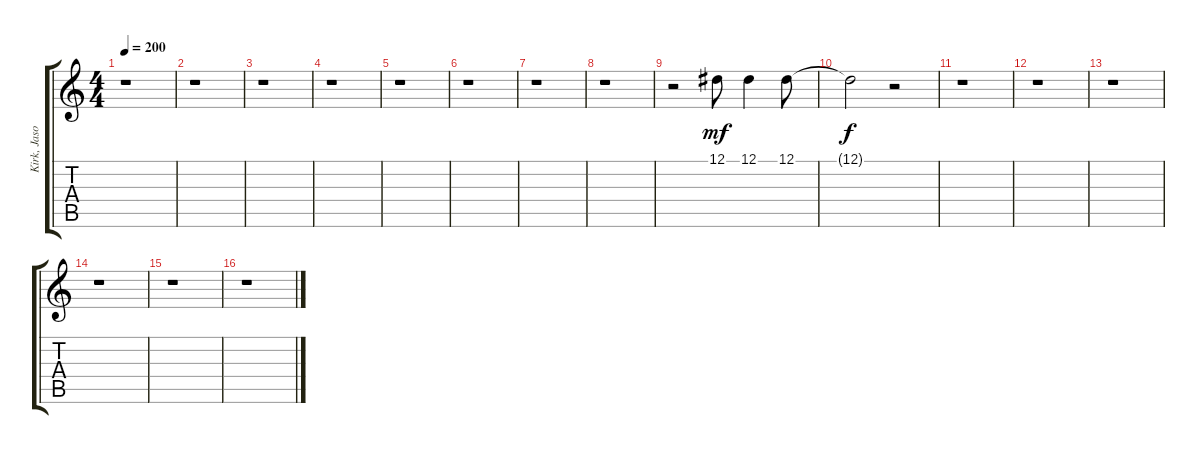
\track ("Kirk, Jason and Lars Vocals" "Kirk, Jaso") {instrument choiraahs}
\staff {score tabs}
\tuning (Eb4 Bb3 Gb3 Db3 Ab2 Eb2) {hide}
\ts (4 4)
\tempo 200
\clef g2
\ks c
r.1{dy mf} |
r.1 |
r.1 |
r.1 |
r.1 |
r.1 |
r.1 |
r.1 |
r.2 12.1.8 12.1.4 12.1.8 |
12.1{t}.2{dy f} r.2 |
r.1 |
r.1 |
r.1 |
r.1 |
r.1 |
r.1
